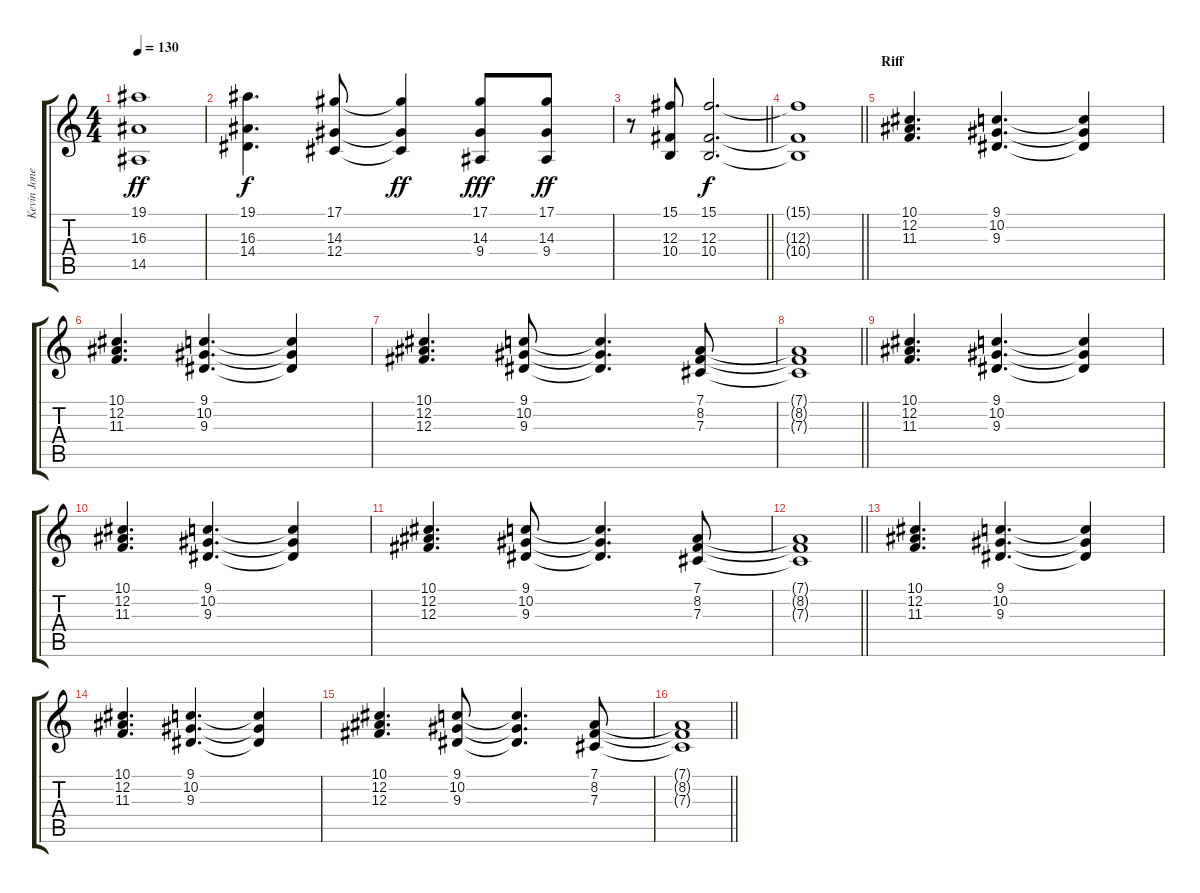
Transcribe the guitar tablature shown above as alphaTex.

\track ("Kevin Jones" "Kevin Jone") {instrument stringensemble1}
\staff {score tabs}
\tuning (Eb4 Bb3 Gb3 Db3 Ab2 Eb2) {hide}
\ts (4 4)
\tempo 130
\clef g2
\ks c
(19.1{t} 16.3{t} 14.5{t}).1{dy ff} |
(19.1 16.3 14.4).4{d dy f} (17.1 14.3 12.4).8 (17.1{t} 14.3{t} 12.4{t}).4{dy ff} (17.1 14.3 9.4).8{dy fff} (17.1 14.3 9.4).8{dy ff} |
\barLineRight lightlight
r.8 (15.1 12.3 10.4).8 (15.1 12.3 10.4).2{d dy f} |
\barLineRight lightlight
(15.1{t} 12.3{t} 10.4{t}).1 |
\section ("" "Riff")
(10.1 12.2 11.3).4{d} (9.1 10.2 9.3).4{d} (9.1{t} 10.2{t} 9.3{t}).4 |
(10.1 12.2 11.3).4{d} (9.1 10.2 9.3).4{d} (9.1{t} 10.2{t} 9.3{t}).4 |
(10.1 12.2 12.3).4{d} (9.1 10.2 9.3).8 (9.1{t} 10.2{t} 9.3{t}).4{d} (7.1 8.2 7.3).8 |
\barLineRight lightlight
(7.1{t} 8.2{t} 7.3{t}).1 |
\section ("" "")
(10.1 12.2 11.3).4{d} (9.1 10.2 9.3).4{d} (9.1{t} 10.2{t} 9.3{t}).4 |
(10.1 12.2 11.3).4{d} (9.1 10.2 9.3).4{d} (9.1{t} 10.2{t} 9.3{t}).4 |
(10.1 12.2 12.3).4{d} (9.1 10.2 9.3).8 (9.1{t} 10.2{t} 9.3{t}).4{d} (7.1 8.2 7.3).8 |
\barLineRight lightlight
(7.1{t} 8.2{t} 7.3{t}).1 |
\section ("" "")
(10.1 12.2 11.3).4{d} (9.1 10.2 9.3).4{d} (9.1{t} 10.2{t} 9.3{t}).4 |
(10.1 12.2 11.3).4{d} (9.1 10.2 9.3).4{d} (9.1{t} 10.2{t} 9.3{t}).4 |
(10.1 12.2 12.3).4{d} (9.1 10.2 9.3).8 (9.1{t} 10.2{t} 9.3{t}).4{d} (7.1 8.2 7.3).8 |
\barLineRight lightlight
(7.1{t} 8.2{t} 7.3{t}).1
